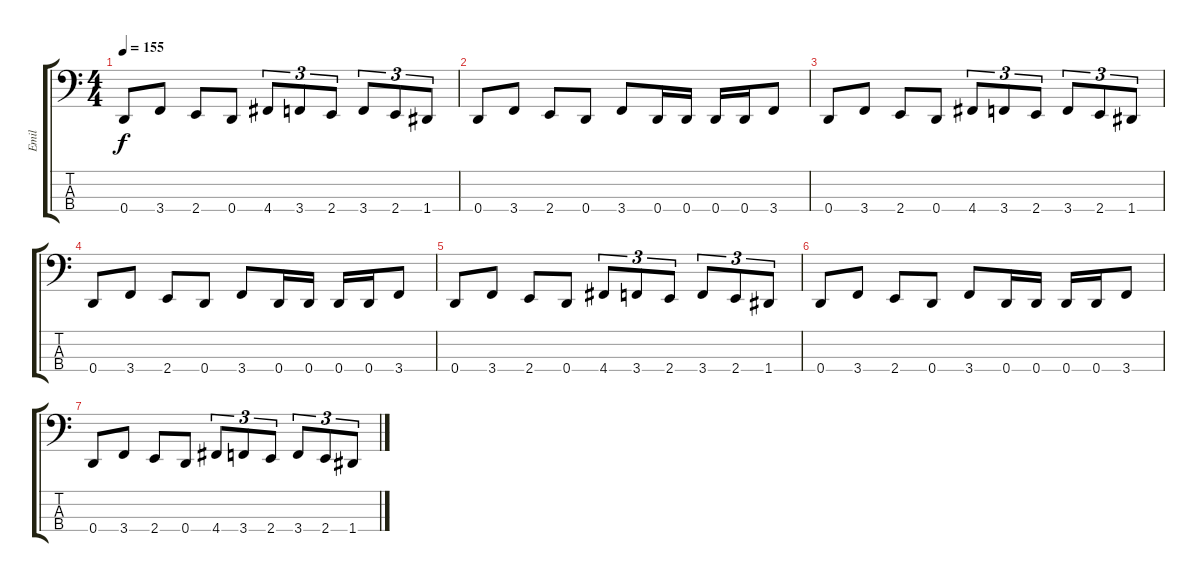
\track ("Emil" "Emil") {instrument electricbassfinger}
\staff {score tabs}
\tuning (G2 D2 A1 D1) {hide}
\ts (4 4)
\tempo 155
\clef f4
\ks c
0.4.8{dy f} 3.4.8 2.4.8 0.4.8 4.4.8{tu (3 2)} 3.4.8{tu (3 2)} 2.4.8{tu (3 2)} 3.4.8{tu (3 2)} 2.4.8{tu (3 2)} 1.4.8{tu (3 2)} |
0.4.8 3.4.8 2.4.8 0.4.8 3.4.8 0.4.16 0.4.16 0.4.16 0.4.16 3.4.8 |
0.4.8 3.4.8 2.4.8 0.4.8 4.4.8{tu (3 2)} 3.4.8{tu (3 2)} 2.4.8{tu (3 2)} 3.4.8{tu (3 2)} 2.4.8{tu (3 2)} 1.4.8{tu (3 2)} |
0.4.8 3.4.8 2.4.8 0.4.8 3.4.8 0.4.16 0.4.16 0.4.16 0.4.16 3.4.8 |
0.4.8 3.4.8 2.4.8 0.4.8 4.4.8{tu (3 2)} 3.4.8{tu (3 2)} 2.4.8{tu (3 2)} 3.4.8{tu (3 2)} 2.4.8{tu (3 2)} 1.4.8{tu (3 2)} |
0.4.8 3.4.8 2.4.8 0.4.8 3.4.8 0.4.16 0.4.16 0.4.16 0.4.16 3.4.8 |
0.4.8 3.4.8 2.4.8 0.4.8 4.4.8{tu (3 2)} 3.4.8{tu (3 2)} 2.4.8{tu (3 2)} 3.4.8{tu (3 2)} 2.4.8{tu (3 2)} 1.4.8{tu (3 2)}
